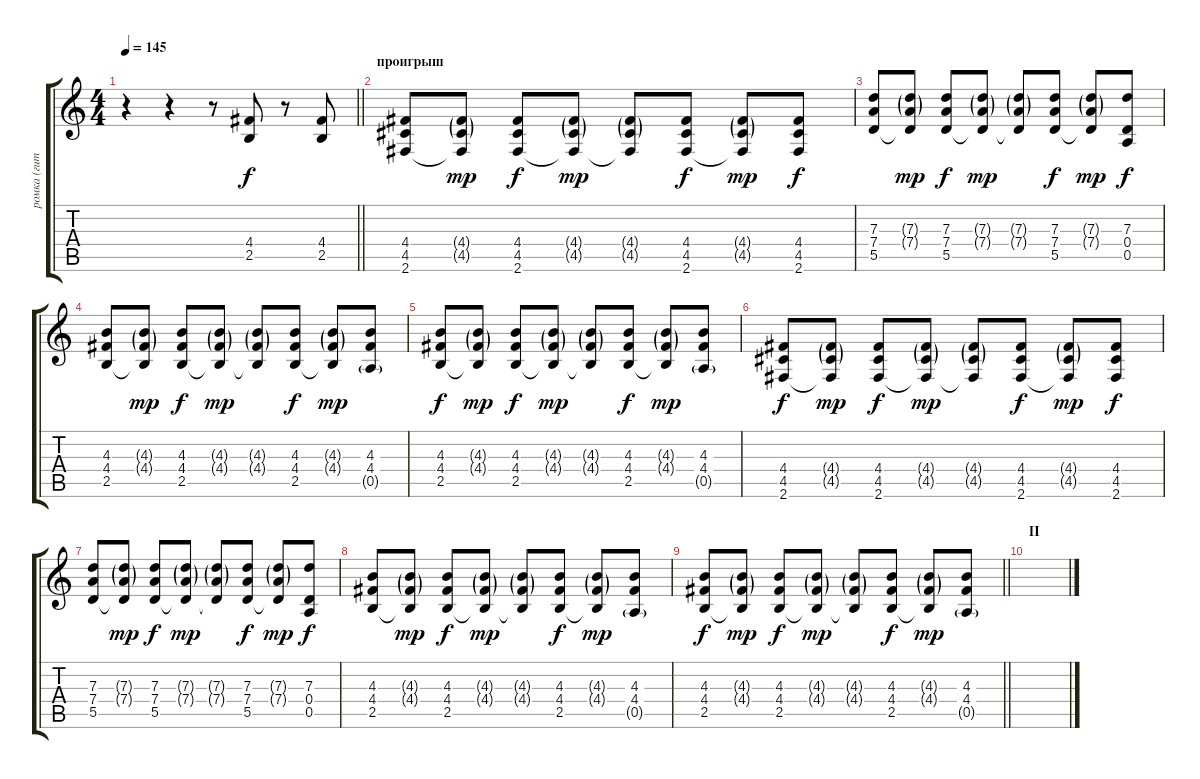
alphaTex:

\track ("ромка (гитара)" "ромка (гит") {instrument overdrivenguitar}
\staff {score tabs}
\tuning (E4 B3 G3 D3 A2 E2) {hide}
\ts (4 4)
\tempo 145
\clef g2
\barLineRight lightlight
\ks c
r.4{dy f} r.4 r.8 (4.4 2.5).8 r.8 (4.4 2.5).8 |
\section ("" "проигрыш")
(4.4 4.5 2.6).8 (4.4{g} 4.5{g} 2.6{t}).8{dy mp} (4.4 4.5 2.6).8{dy f} (4.4{g} 4.5{g} 2.6{t}).8{dy mp} (4.4{g} 4.5{g} 2.6{t}).8 (4.4 4.5 2.6).8{dy f} (4.4{g} 4.5{g} 2.6{t}).8{dy mp} (4.4 4.5 2.6).8{dy f} |
(7.3 7.4 5.5).8 (7.3{g} 7.4{g} 5.5{t}).8{dy mp} (7.3 7.4 5.5).8{dy f} (7.3{g} 7.4{g} 5.5{t}).8{dy mp} (7.3{g} 7.4{g} 5.5{t}).8 (7.3 7.4 5.5).8{dy f} (7.3{g} 7.4{g} 5.5{t}).8{dy mp} (7.3 0.4 0.5).8{dy f} |
(4.3 4.4 2.5).8 (4.3{g} 4.4{g} 2.5{t}).8{dy mp} (4.3 4.4 2.5).8{dy f} (4.3{g} 4.4{g} 2.5{t}).8{dy mp} (4.3{g} 4.4{g} 2.5{t}).8 (4.3 4.4 2.5).8{dy f} (4.3{g} 4.4{g} 2.5{t}).8{dy mp} (4.3 4.4 0.5{g}).8 |
(4.3 4.4 2.5).8{dy f} (4.3{g} 4.4{g} 2.5{t}).8{dy mp} (4.3 4.4 2.5).8{dy f} (4.3{g} 4.4{g} 2.5{t}).8{dy mp} (4.3{g} 4.4{g} 2.5{t}).8 (4.3 4.4 2.5).8{dy f} (4.3{g} 4.4{g} 2.5{t}).8{dy mp} (4.3 4.4 0.5{g}).8 |
(4.4 4.5 2.6).8{dy f} (4.4{g} 4.5{g} 2.6{t}).8{dy mp} (4.4 4.5 2.6).8{dy f} (4.4{g} 4.5{g} 2.6{t}).8{dy mp} (4.4{g} 4.5{g} 2.6{t}).8 (4.4 4.5 2.6).8{dy f} (4.4{g} 4.5{g} 2.6{t}).8{dy mp} (4.4 4.5 2.6).8{dy f} |
(7.3 7.4 5.5).8 (7.3{g} 7.4{g} 5.5{t}).8{dy mp} (7.3 7.4 5.5).8{dy f} (7.3{g} 7.4{g} 5.5{t}).8{dy mp} (7.3{g} 7.4{g} 5.5{t}).8 (7.3 7.4 5.5).8{dy f} (7.3{g} 7.4{g} 5.5{t}).8{dy mp} (7.3 0.4 0.5).8{dy f} |
(4.3 4.4 2.5).8 (4.3{g} 4.4{g} 2.5{t}).8{dy mp} (4.3 4.4 2.5).8{dy f} (4.3{g} 4.4{g} 2.5{t}).8{dy mp} (4.3{g} 4.4{g} 2.5{t}).8 (4.3 4.4 2.5).8{dy f} (4.3{g} 4.4{g} 2.5{t}).8{dy mp} (4.3 4.4 0.5{g}).8 |
\barLineRight lightlight
(4.3 4.4 2.5).8{dy f} (4.3{g} 4.4{g} 2.5{t}).8{dy mp} (4.3 4.4 2.5).8{dy f} (4.3{g} 4.4{g} 2.5{t}).8{dy mp} (4.3{g} 4.4{g} 2.5{t}).8 (4.3 4.4 2.5).8{dy f} (4.3{g} 4.4{g} 2.5{t}).8{dy mp} (4.3 4.4 0.5{g}).8 |
\section ("" "II")
